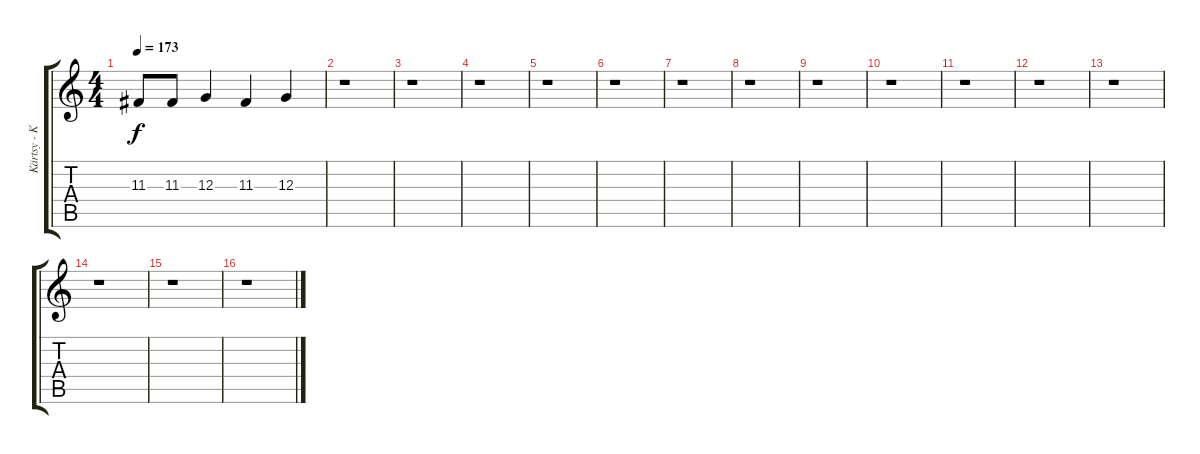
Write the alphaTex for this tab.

\track ("Kärtsy - Keyboards" "Kärtsy - K") {instrument synthstrings1}
\staff {score tabs}
\tuning (E4 B3 G3 D3 A2 E2) {hide}
\ts (4 4)
\tempo 173
\clef g2
\ks c
11.3.8{dy f} 11.3.8 12.3.4 11.3.4 12.3.4 |
r.1 |
r.1 |
r.1 |
r.1 |
r.1 |
r.1 |
r.1 |
r.1 |
r.1 |
r.1 |
r.1 |
r.1 |
r.1 |
r.1 |
r.1
